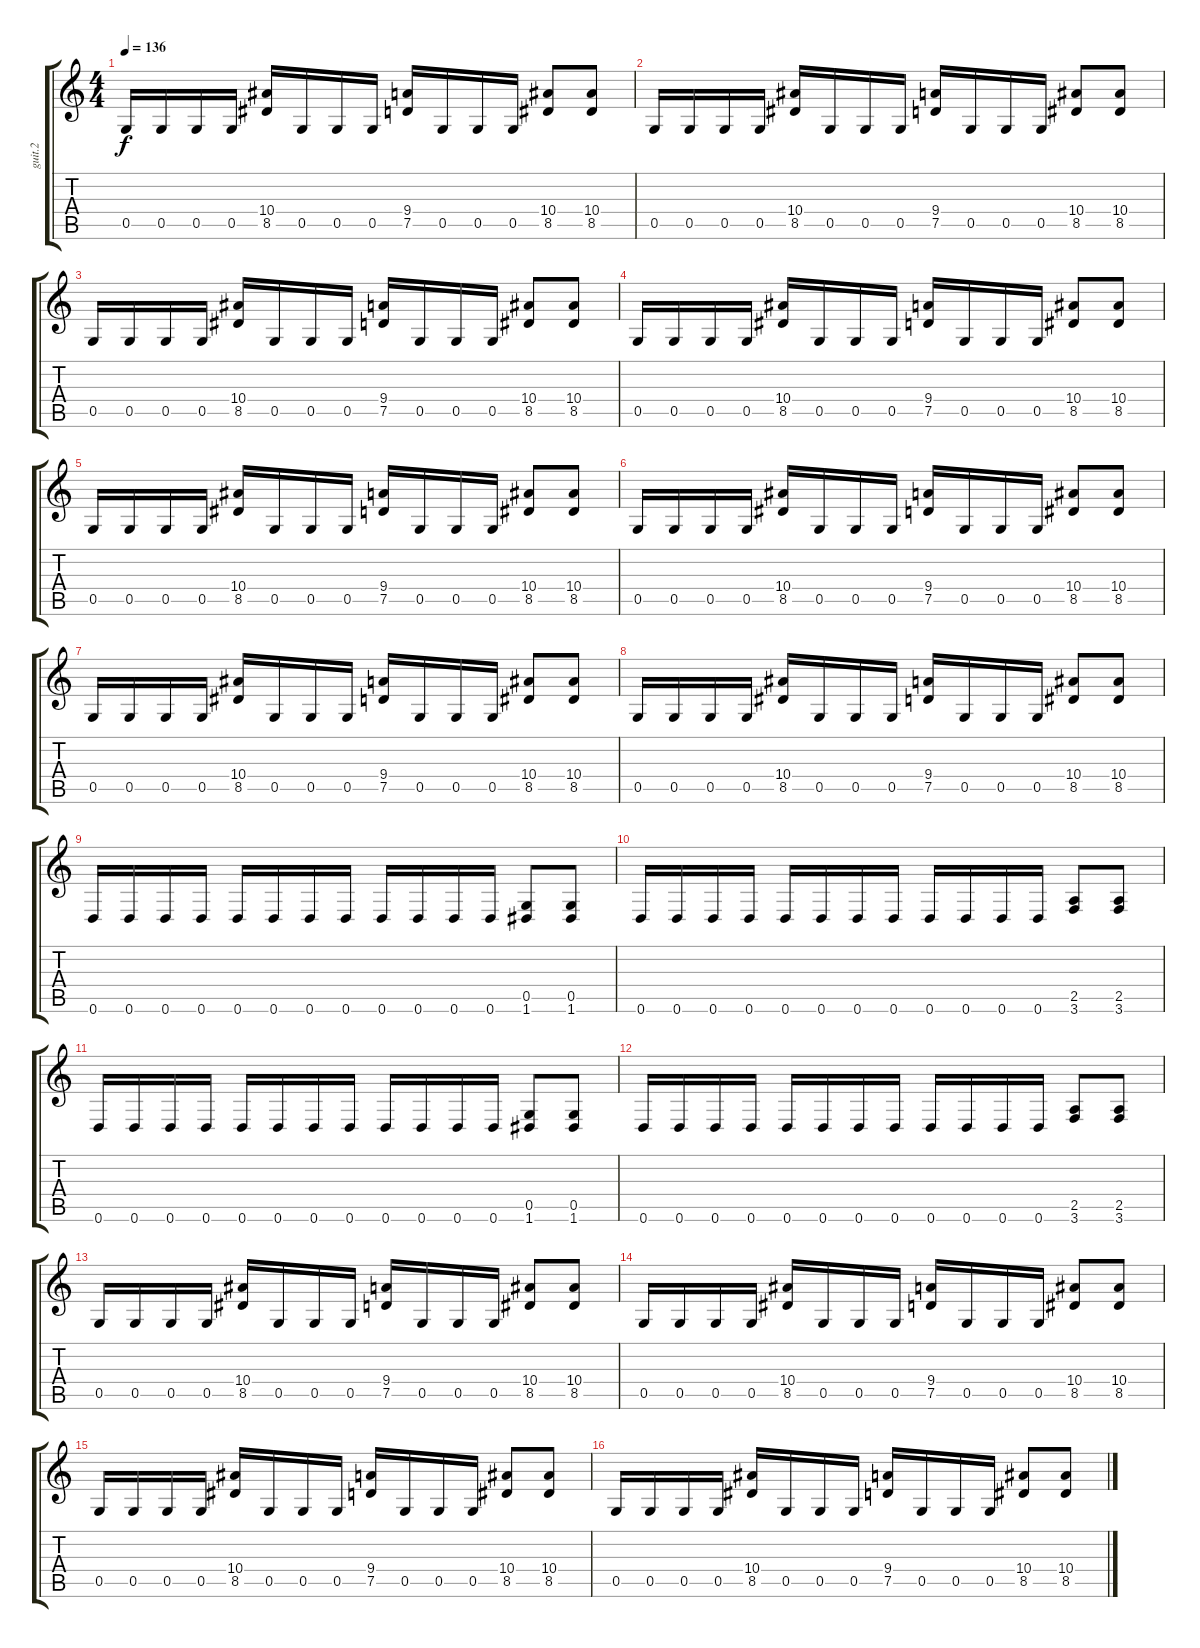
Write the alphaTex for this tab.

\track ("guit.2" "guit.2") {instrument overdrivenguitar}
\staff {score tabs}
\tuning (D4 A3 F3 C3 G2 D2) {hide}
\ts (4 4)
\tempo 136
\clef g2
\ks c
0.5.16{dy f} 0.5.16 0.5.16 0.5.16 (10.4 8.5).16 0.5.16 0.5.16 0.5.16 (9.4 7.5).16 0.5.16 0.5.16 0.5.16 (10.4 8.5).8 (10.4 8.5).8 |
0.5.16 0.5.16 0.5.16 0.5.16 (10.4 8.5).16 0.5.16 0.5.16 0.5.16 (9.4 7.5).16 0.5.16 0.5.16 0.5.16 (10.4 8.5).8 (10.4 8.5).8 |
0.5.16 0.5.16 0.5.16 0.5.16 (10.4 8.5).16 0.5.16 0.5.16 0.5.16 (9.4 7.5).16 0.5.16 0.5.16 0.5.16 (10.4 8.5).8 (10.4 8.5).8 |
0.5.16 0.5.16 0.5.16 0.5.16 (10.4 8.5).16 0.5.16 0.5.16 0.5.16 (9.4 7.5).16 0.5.16 0.5.16 0.5.16 (10.4 8.5).8 (10.4 8.5).8 |
0.5.16 0.5.16 0.5.16 0.5.16 (10.4 8.5).16 0.5.16 0.5.16 0.5.16 (9.4 7.5).16 0.5.16 0.5.16 0.5.16 (10.4 8.5).8 (10.4 8.5).8 |
0.5.16 0.5.16 0.5.16 0.5.16 (10.4 8.5).16 0.5.16 0.5.16 0.5.16 (9.4 7.5).16 0.5.16 0.5.16 0.5.16 (10.4 8.5).8 (10.4 8.5).8 |
0.5.16 0.5.16 0.5.16 0.5.16 (10.4 8.5).16 0.5.16 0.5.16 0.5.16 (9.4 7.5).16 0.5.16 0.5.16 0.5.16 (10.4 8.5).8 (10.4 8.5).8 |
0.5.16 0.5.16 0.5.16 0.5.16 (10.4 8.5).16 0.5.16 0.5.16 0.5.16 (9.4 7.5).16 0.5.16 0.5.16 0.5.16 (10.4 8.5).8 (10.4 8.5).8 |
0.6.16 0.6.16 0.6.16 0.6.16 0.6.16 0.6.16 0.6.16 0.6.16 0.6.16 0.6.16 0.6.16 0.6.16 (0.5 1.6).8 (0.5 1.6).8 |
0.6.16 0.6.16 0.6.16 0.6.16 0.6.16 0.6.16 0.6.16 0.6.16 0.6.16 0.6.16 0.6.16 0.6.16 (2.5 3.6).8 (2.5 3.6).8 |
0.6.16 0.6.16 0.6.16 0.6.16 0.6.16 0.6.16 0.6.16 0.6.16 0.6.16 0.6.16 0.6.16 0.6.16 (0.5 1.6).8 (0.5 1.6).8 |
0.6.16 0.6.16 0.6.16 0.6.16 0.6.16 0.6.16 0.6.16 0.6.16 0.6.16 0.6.16 0.6.16 0.6.16 (2.5 3.6).8 (2.5 3.6).8 |
0.5.16 0.5.16 0.5.16 0.5.16 (10.4 8.5).16 0.5.16 0.5.16 0.5.16 (9.4 7.5).16 0.5.16 0.5.16 0.5.16 (10.4 8.5).8 (10.4 8.5).8 |
0.5.16 0.5.16 0.5.16 0.5.16 (10.4 8.5).16 0.5.16 0.5.16 0.5.16 (9.4 7.5).16 0.5.16 0.5.16 0.5.16 (10.4 8.5).8 (10.4 8.5).8 |
0.5.16 0.5.16 0.5.16 0.5.16 (10.4 8.5).16 0.5.16 0.5.16 0.5.16 (9.4 7.5).16 0.5.16 0.5.16 0.5.16 (10.4 8.5).8 (10.4 8.5).8 |
0.5.16 0.5.16 0.5.16 0.5.16 (10.4 8.5).16 0.5.16 0.5.16 0.5.16 (9.4 7.5).16 0.5.16 0.5.16 0.5.16 (10.4 8.5).8 (10.4 8.5).8
